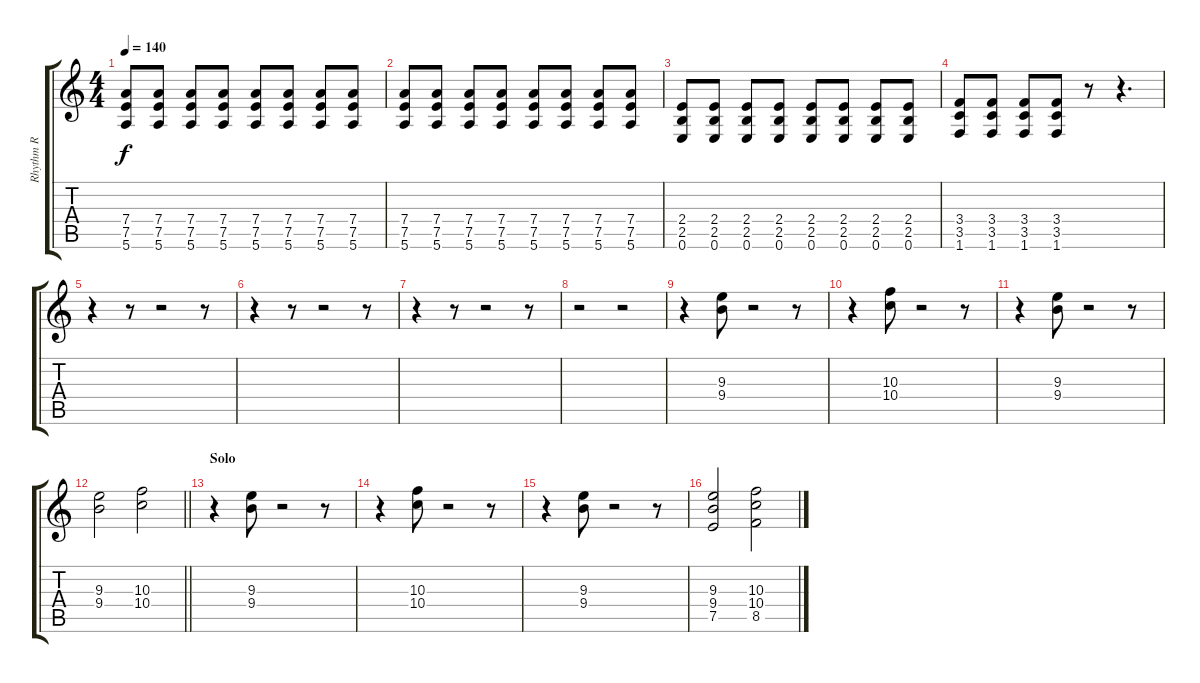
\track ("Rhythm R" "Rhythm R") {instrument distortionguitar}
\staff {score tabs}
\tuning (E4 B3 G3 D3 A2 E2) {hide}
\ts (4 4)
\tempo 140
\clef g2
\ks c
(7.4 7.5 5.6).8{dy f} (7.4 7.5 5.6).8 (7.4 7.5 5.6).8 (7.4 7.5 5.6).8 (7.4 7.5 5.6).8 (7.4 7.5 5.6).8 (7.4 7.5 5.6).8 (7.4 7.5 5.6).8 |
(7.4 7.5 5.6).8 (7.4 7.5 5.6).8 (7.4 7.5 5.6).8 (7.4 7.5 5.6).8 (7.4 7.5 5.6).8 (7.4 7.5 5.6).8 (7.4 7.5 5.6).8 (7.4 7.5 5.6).8 |
(2.4 2.5 0.6).8 (2.4 2.5 0.6).8 (2.4 2.5 0.6).8 (2.4 2.5 0.6).8 (2.4 2.5 0.6).8 (2.4 2.5 0.6).8 (2.4 2.5 0.6).8 (2.4 2.5 0.6).8 |
(3.4 3.5 1.6).8 (3.4 3.5 1.6).8 (3.4 3.5 1.6).8 (3.4 3.5 1.6).8 r.8 r.4{d} |
r.4 r.8 r.2 r.8 |
r.4 r.8 r.2 r.8 |
r.4 r.8 r.2 r.8 |
r.2 r.2 |
r.4 (9.3 9.4).8 r.2 r.8 |
r.4 (10.3 10.4).8 r.2 r.8 |
r.4 (9.3 9.4).8 r.2 r.8 |
\barLineRight lightlight
(9.3 9.4).2 (10.3 10.4).2 |
\section ("" "Solo")
r.4 (9.3 9.4).8 r.2 r.8 |
r.4 (10.3 10.4).8 r.2 r.8 |
r.4 (9.3 9.4).8 r.2 r.8 |
(9.3 9.4 7.5).2 (10.3 10.4 8.5).2
